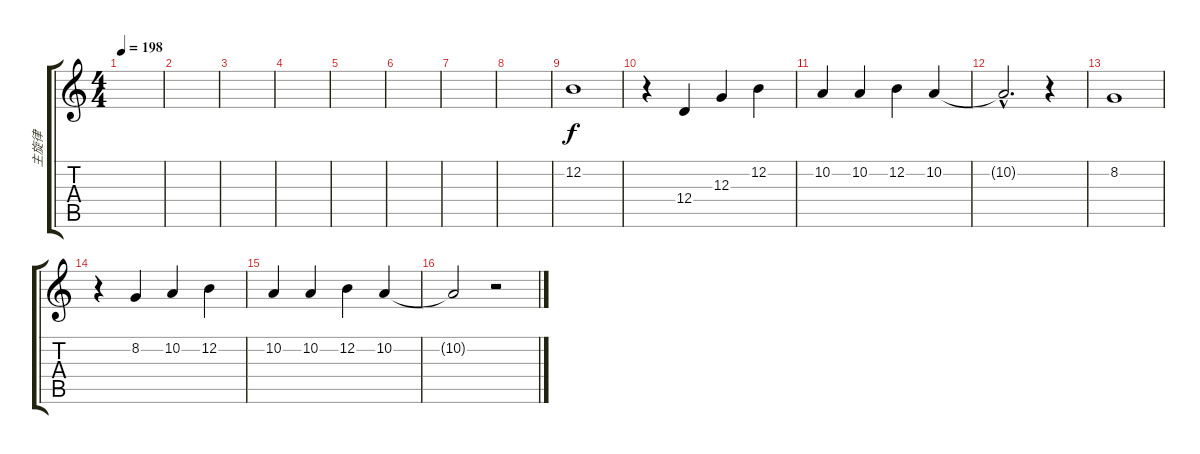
\track ("主旋律" "主旋律") {instrument harmonica}
\staff {score tabs}
\tuning (E4 B3 G3 D3 A2 E2) {hide}
\ts (4 4)
\tempo 198
\clef g2
\ks c
|
|
|
|
|
|
|
|
12.2.1 |
r.4 12.4.4 12.3.4 12.2.4 |
10.2.4 10.2.4 12.2.4 10.2.4 |
10.2{hac t}.2{d} r.4 |
8.2.1 |
r.4 8.2.4 10.2.4 12.2.4 |
10.2.4 10.2.4 12.2.4 10.2.4 |
10.2{t}.2 r.2
